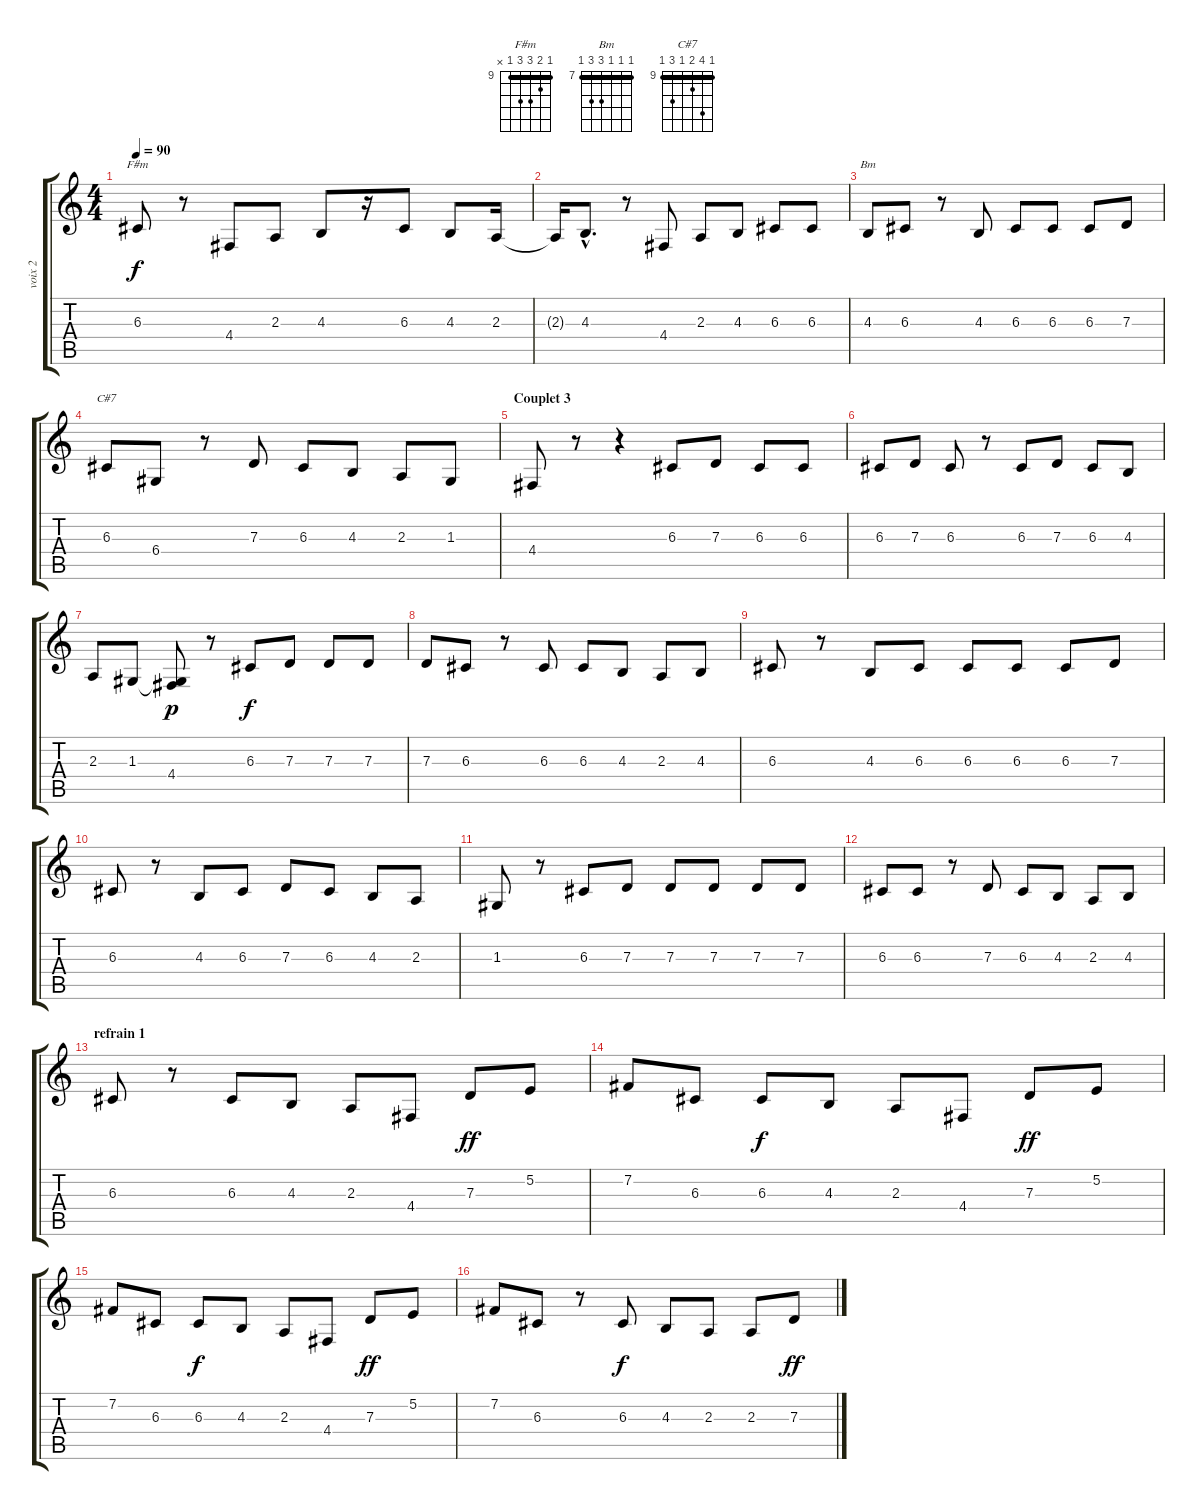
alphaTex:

\track ("voix 2" "voix 2") {instrument baritonesax}
\staff {score tabs}
\tuning (E4 B3 G3 D3 A2 E2) {hide}
\chord ("F#m" 9 10 11 11 9 x) {firstfret 9 barre 9}
\chord ("Bm" 7 7 7 9 9 7) {firstfret 7 barre 7}
\chord ("C#7" 9 12 10 9 11 9) {firstfret 9 barre 9}
\ts (4 4)
\tempo 90
\clef g2
\ks c
6.3.8{ch "F#m" dy f} r.8 4.4.8 2.3.8 4.3.8 r.16 6.3.8 4.3.8 2.3.16 |
2.3{t}.16 4.3{hac}.8{d} r.8 4.4.8 2.3.8 4.3.8 6.3.8 6.3.8 |
4.3.8{ch "Bm"} 6.3.8 r.8 4.3.8 6.3.8 6.3.8 6.3.8 7.3.8 |
6.3.8{ch "C#7"} 6.4.8 r.8 7.3.8 6.3.8 4.3.8 2.3.8 1.3.8 |
\section ("" "Couplet 3")
4.4.8 r.8 r.4 6.3.8 7.3.8 6.3.8 6.3.8 |
6.3.8 7.3.8 6.3.8 r.8 6.3.8 7.3.8 6.3.8 4.3.8 |
2.3.8 1.3.8 (1.3{t} 4.4).8{dy p} r.8 6.3.8{dy f} 7.3.8 7.3.8 7.3.8 |
7.3.8 6.3.8 r.8 6.3.8 6.3.8 4.3.8 2.3.8 4.3.8 |
6.3.8 r.8 4.3.8 6.3.8 6.3.8 6.3.8 6.3.8 7.3.8 |
6.3.8 r.8 4.3.8 6.3.8 7.3.8 6.3.8 4.3.8 2.3.8 |
1.3.8 r.8 6.3.8 7.3.8 7.3.8 7.3.8 7.3.8 7.3.8 |
6.3.8 6.3.8 r.8 7.3.8 6.3.8 4.3.8 2.3.8 4.3.8 |
\section ("" "refrain 1")
6.3.8 r.8 6.3.8 4.3.8 2.3.8 4.4.8 7.3.8{dy ff} 5.2.8 |
7.2.8 6.3.8 6.3.8{dy f} 4.3.8 2.3.8 4.4.8 7.3.8{dy ff} 5.2.8 |
7.2.8 6.3.8 6.3.8{dy f} 4.3.8 2.3.8 4.4.8 7.3.8{dy ff} 5.2.8 |
7.2.8 6.3.8 r.8 6.3.8{dy f} 4.3.8 2.3.8 2.3.8 7.3.8{dy ff}
